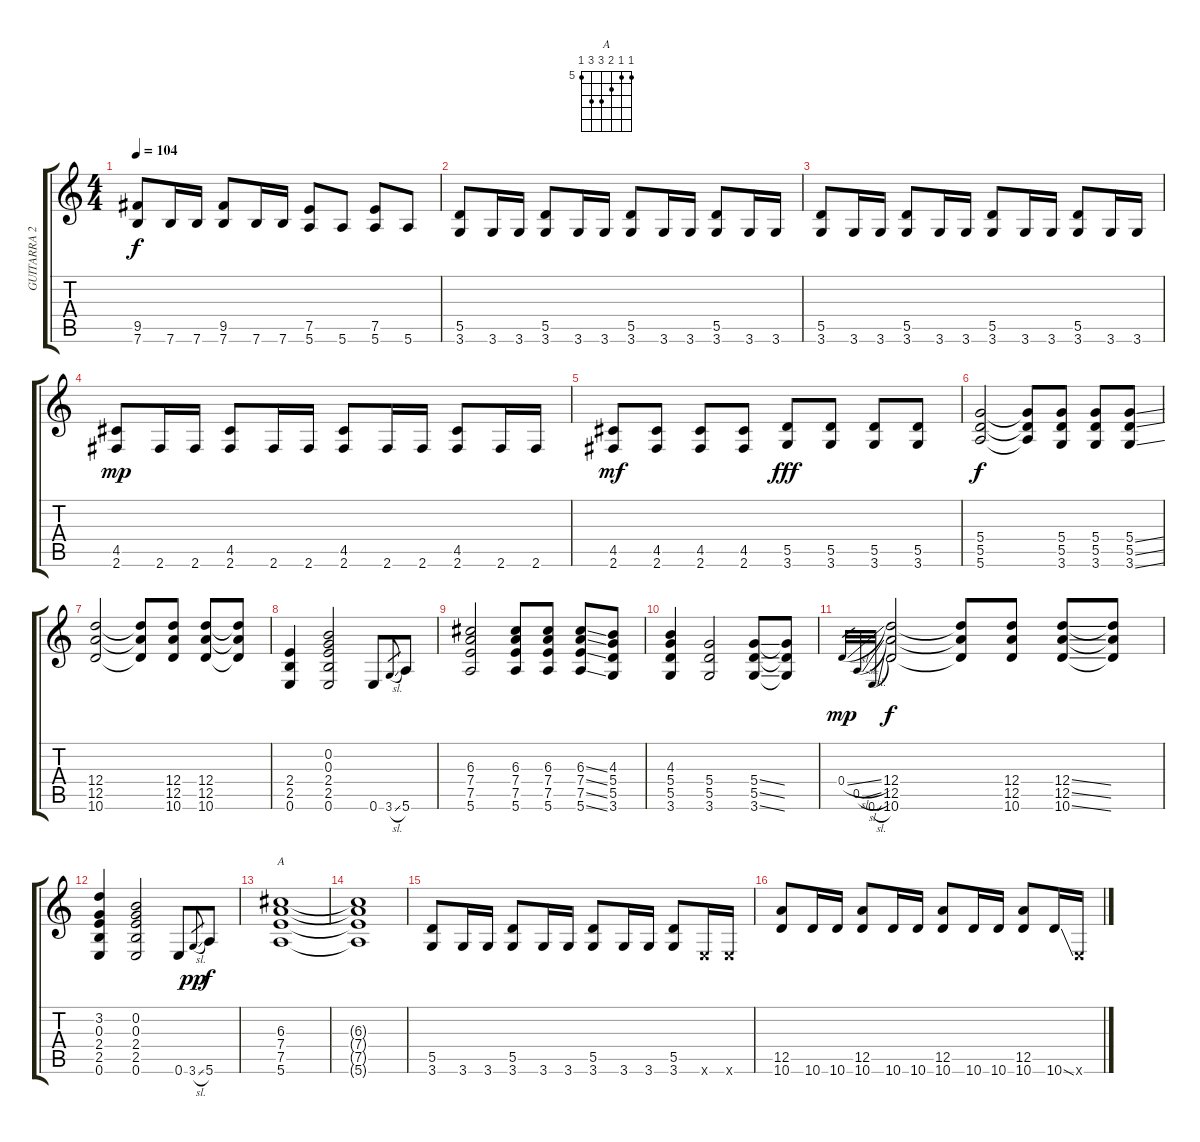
\track ("GUITARRA 2" "GUITARRA 2") {instrument electricguitarclean}
\staff {score tabs}
\tuning (E4 B3 G3 D3 A2 E2) {hide}
\chord ("A" 5 5 6 7 7 5) {firstfret 5}
\ts (4 4)
\tempo 104
\clef g2
\ks c
(9.5 7.6).8{dy f} 7.6.16 7.6.16 (9.5 7.6).8 7.6.16 7.6.16 (7.5 5.6).8 5.6.8 (7.5 5.6).8 5.6.8 |
(5.5 3.6).8 3.6.16 3.6.16 (5.5 3.6).8 3.6.16 3.6.16 (5.5 3.6).8 3.6.16 3.6.16 (5.5 3.6).8 3.6.16 3.6.16 |
(5.5 3.6).8 3.6.16 3.6.16 (5.5 3.6).8 3.6.16 3.6.16 (5.5 3.6).8 3.6.16 3.6.16 (5.5 3.6).8 3.6.16 3.6.16 |
(4.5 2.6).8{dy mp} 2.6.16 2.6.16 (4.5 2.6).8 2.6.16 2.6.16 (4.5 2.6).8 2.6.16 2.6.16 (4.5 2.6).8 2.6.16 2.6.16 |
(4.5 2.6).8{dy mf} (4.5 2.6).8 (4.5 2.6).8 (4.5 2.6).8 (5.5 3.6).8{dy fff} (5.5 3.6).8 (5.5 3.6).8 (5.5 3.6).8 |
(5.4 5.5 5.6).2{dy f} (5.4{t} 5.5{t} 5.6{t}).8 (5.4 5.5 3.6).8 (5.4 5.5 3.6).8 (5.4{ss} 5.5{ss} 3.6{ss}).8 |
(12.4 12.5 10.6).2 (12.4{t} 12.5{t} 10.6{t}).8 (12.4 12.5 10.6).8 (12.4 12.5 10.6).8 (12.4{t} 12.5{t} 10.6{t}).8 |
(2.4 2.5 0.6).4 (0.2 0.3 2.4 2.5 0.6).2 0.6.8 3.6{sl}.8{gr} 5.6.8 |
(6.3 7.4 7.5 5.6).2 (6.3 7.4 7.5 5.6).8 (6.3 7.4 7.5 5.6).8 (6.3{ss} 7.4{ss} 7.5{ss} 5.6{ss}).8 (4.3 5.4 5.5 3.6).8 |
(4.3 5.4 5.5 3.6).4 (5.4 5.5 3.6).2 (5.4{ss} 5.5{ss} 3.6{ss}).8 (5.4{t} 5.5{t} 3.6{t}).8 |
0.4{sl}.32{gr dy mp} 0.5{sl}.32{gr} 0.6{sl}.32{gr} (12.4 12.5 10.6).2{dy f} (12.4{t} 12.5{t} 10.6{t}).8 (12.4 12.5 10.6).8 (12.4{ss} 12.5{ss} 10.6{ss}).8 (12.4{t} 12.5{t} 10.6{t}).8 |
(3.2 0.3 2.4 2.5 0.6).4 (0.2 0.3 2.4 2.5 0.6).2 0.6.8 3.6{sl}.8{gr dy pp} 5.6.8{dy f} |
(6.3 7.4 7.5 5.6).1{ch "A"} |
(6.3{t} 7.4{t} 7.5{t} 5.6{t}).1 |
(5.5 3.6).8 3.6.16 3.6.16 (5.5 3.6).8 3.6.16 3.6.16 (5.5 3.6).8 3.6.16 3.6.16 (5.5 3.6).8 0.6{x}.16 0.6{x}.16 |
(12.5 10.6).8 10.6.16 10.6.16 (12.5 10.6).8 10.6.16 10.6.16 (12.5 10.6).8 10.6.16 10.6.16 (12.5 10.6).8 10.6{ss}.16 0.6{x}.16
